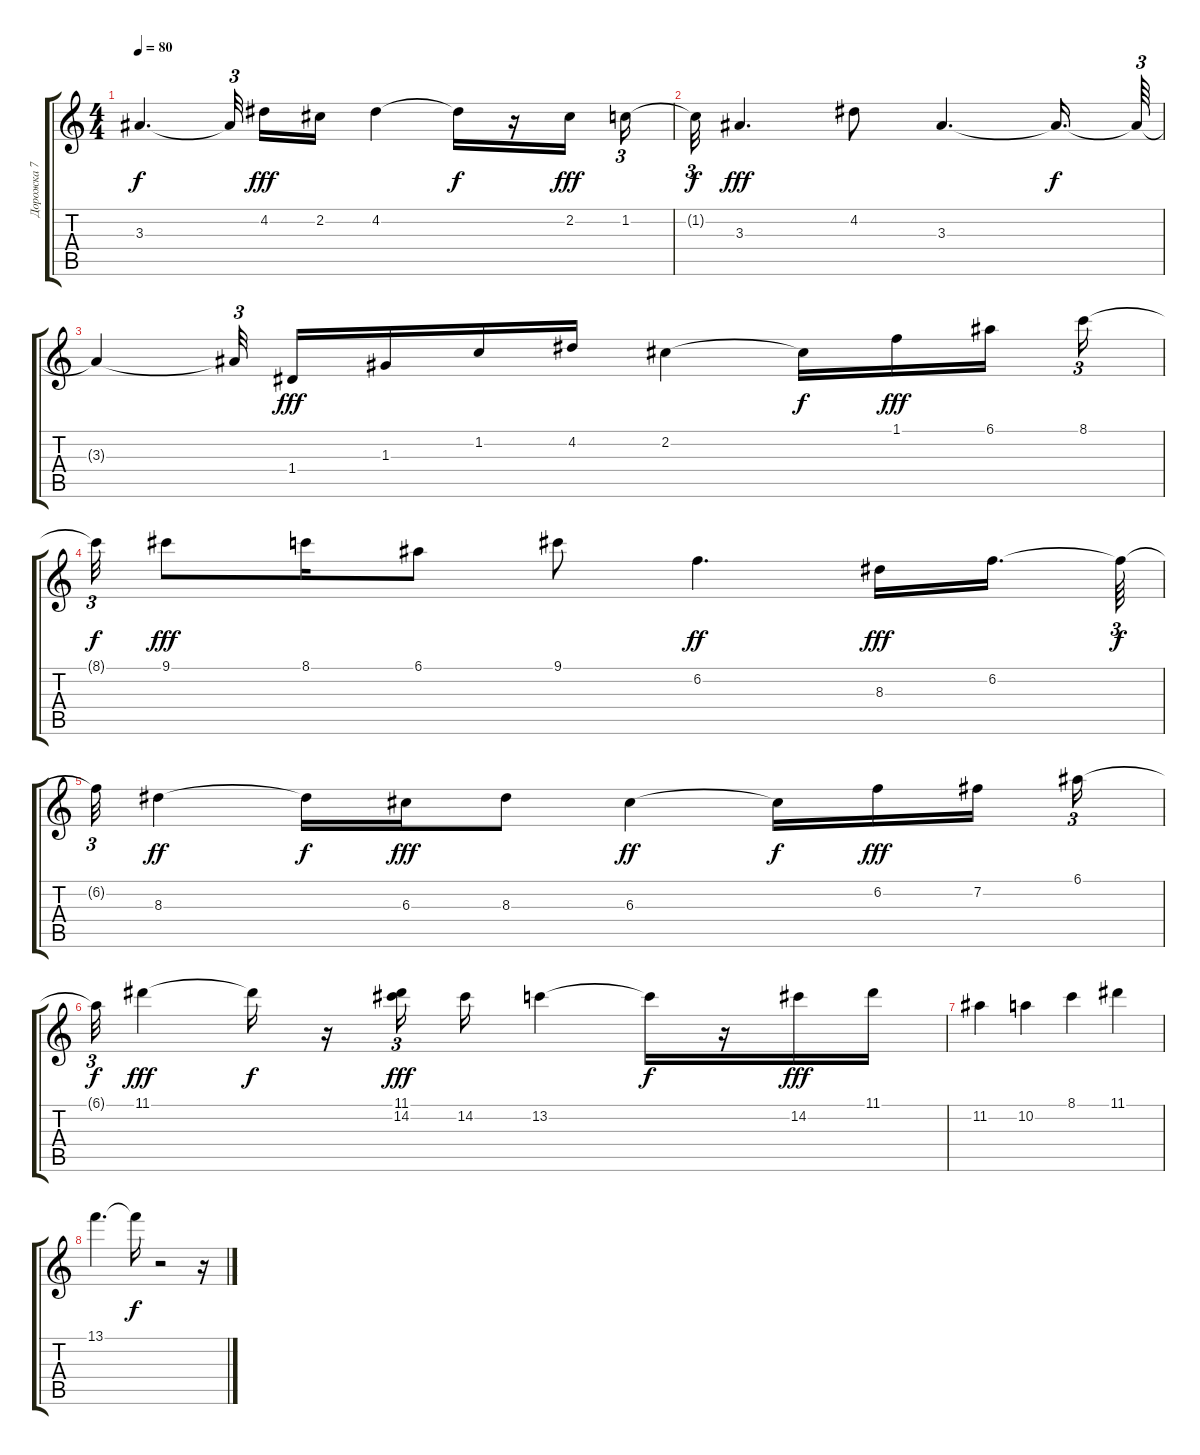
\track ("Дорожка 7" "Дорожка 7") {instrument acousticguitarnylon}
\staff {score tabs}
\tuning (E4 B3 G3 D3 A2 E2) {hide}
\ts (4 4)
\tempo 80
\clef g2
\ks c
3.3{t}.4{d dy f} 3.3{t}.32{tu (3 2) beam splitsecondary} 4.2.16{dy fff} 2.2.16 4.2.4 4.2{t}.16{dy f} r.16 2.2.16{dy fff} 1.2.16{tu (3 2)} |
1.2{t}.32{tu (3 2) dy f} 3.3.4{d dy fff} 4.2.8 3.3.4{d} 3.3{t}.16{d dy f} 3.3{t}.64{tu (3 2)} |
3.3{t}.4 3.3{t}.32{tu (3 2) beam splitsecondary} 1.4.16{dy fff} 1.3.16 1.2.16 4.2.16 2.2.4 2.2{t}.16{dy f} 1.1.16{dy fff} 6.1.16{beam splitsecondary} 8.1.16{tu (3 2)} |
8.1{t}.32{tu (3 2) dy f} 9.1.8{dy fff} 8.1.16 6.1.8 9.1.8 6.2.4{d dy ff} 8.3.16{dy fff} 6.2.16{d beam splitsecondary} 6.2{t}.64{tu (3 2) dy f} |
6.2{t}.32{tu (3 2)} 8.3.4{dy ff} 8.3{t}.16{dy f} 6.3.16{dy fff} 8.3.8 6.3.4{dy ff} 6.3{t}.16{dy f} 6.2.16{dy fff} 7.2.16{beam splitsecondary} 6.1.16{tu (3 2)} |
6.1{t}.32{tu (3 2) dy f} 11.1.4{dy fff} 11.1{t}.16{dy f} r.16 (11.1 14.2).16{tu (3 2) dy fff} 14.2.16 13.2.4 13.2{t}.16{dy f} r.16 14.2.16{dy fff} 11.1.16 |
11.2.4 10.2.4 8.1.4 11.1.4 |
13.1.4{d} 13.1{t}.16{dy f} r.2 r.16
